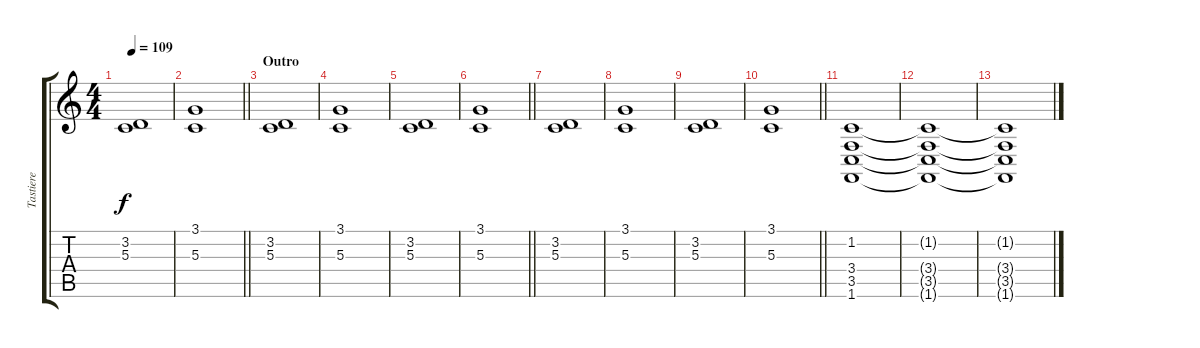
\track ("Tastiere" "Tastiere") {instrument drawbarorgan}
\staff {score tabs}
\tuning (E4 B3 G3 D3 A2 E2) {hide}
\ts (4 4)
\tempo 109
\clef g2
\ks c
(3.2 5.3).1{dy f} |
\barLineRight lightlight
(3.1 5.3).1 |
\section ("" "Outro")
(3.2 5.3).1 |
(3.1 5.3).1 |
(3.2 5.3).1 |
\barLineRight lightlight
(3.1 5.3).1 |
(3.2 5.3).1 |
(3.1 5.3).1 |
(3.2 5.3).1 |
\barLineRight lightlight
(3.1 5.3).1 |
(1.2 3.4 3.5 1.6).1 |
(1.2{t} 3.4{t} 3.5{t} 1.6{t}).1{volume 0} |
(1.2{t} 3.4{t} 3.5{t} 1.6{t}).1
